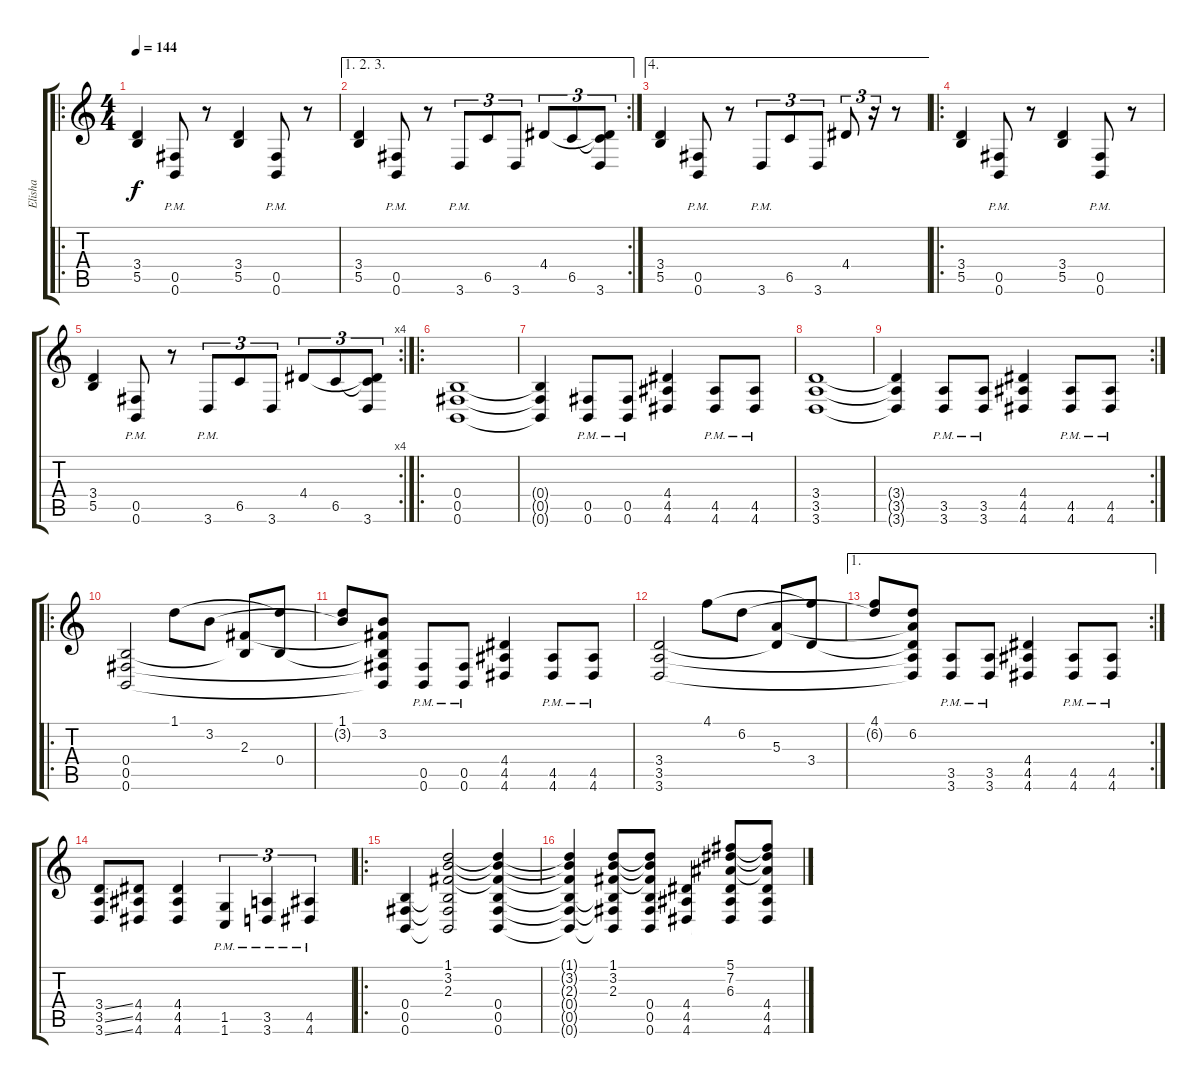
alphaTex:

\track ("Elisha" "Elisha") {instrument overdrivenguitar}
\staff {score tabs}
\tuning (Db4 Ab3 E3 B2 Gb2 B1) {hide}
\ro
\ts (4 4)
\tempo 144
\clef g2
\ks c
(3.4 5.5).4{dy f} (0.5{pm} 0.6{pm}).8 r.8 (3.4 5.5).4 (0.5{pm} 0.6{pm}).8 r.8 |
\ae (1 2 3)
\rc 2
(3.4 5.5).4 (0.5{pm} 0.6{pm}).8 r.8 3.6{pm}.8{tu (3 2)} 6.5.8{tu (3 2)} 3.6.8{tu (3 2)} 4.4.8{tu (3 2)} 6.5.8{tu (3 2)} (4.4{t} 6.5{t} 3.6).8{tu (3 2)} |
\ae 4
(3.4 5.5).4 (0.5{pm} 0.6{pm}).8 r.8 3.6{pm}.8{tu (3 2)} 6.5.8{tu (3 2)} 3.6.8{tu (3 2)} 4.4.8{tu (3 2)} r.16{tu (3 2)} r.8 |
\ro
(3.4 5.5).4 (0.5{pm} 0.6{pm}).8 r.8 (3.4 5.5).4 (0.5{pm} 0.6{pm}).8 r.8 |
\rc 4
(3.4 5.5).4 (0.5{pm} 0.6{pm}).8 r.8 3.6{pm}.8{tu (3 2)} 6.5.8{tu (3 2)} 3.6.8{tu (3 2)} 4.4.8{tu (3 2)} 6.5.8{tu (3 2)} (4.4{t} 6.5{t} 3.6).8{tu (3 2)} |
\ro
(0.4 0.5 0.6).1 |
(0.4{t} 0.5{t} 0.6{t}).4 (0.5{pm} 0.6{pm}).8 (0.5{pm} 0.6{pm}).8 (4.4 4.5 4.6).4 (4.5{pm} 4.6{pm}).8 (4.5{pm} 4.6{pm}).8 |
(3.4 3.5 3.6).1 |
\rc 2
(3.4{t} 3.5{t} 3.6{t}).4 (3.5{pm} 3.6{pm}).8 (3.5{pm} 3.6{pm}).8 (4.4 4.5 4.6).4 (4.5{pm} 4.6{pm}).8 (4.5{pm} 4.6{pm}).8 |
\ro
(0.4 0.5 0.6).2 1.1.8 3.2.8 (2.3 0.4{t}).8 (1.1{t} 0.4).8 |
(1.1 3.2{t}).8 (3.2 2.3{t} 0.4{t} 0.5{t} 0.6{t}).8 (0.5{pm} 0.6{pm}).8 (0.5{pm} 0.6{pm}).8 (4.4 4.5 4.6).4 (4.5{pm} 4.6{pm}).8 (4.5{pm} 4.6{pm}).8 |
(3.4 3.5 3.6).2 4.1.8 6.2.8 (5.3 3.4{t}).8 (4.1{t} 3.4).8 |
\ae 1
\rc 2
(4.1 6.2{t}).8 (6.2 5.3{t} 3.4{t} 3.5{t} 3.6{t}).8 (3.5{pm} 3.6{pm}).8 (3.5{pm} 3.6{pm}).8 (4.4 4.5 4.6).4 (4.5{pm} 4.6{pm}).8 (4.5{pm} 4.6{pm}).8 |
(3.4{ss} 3.5{ss} 3.6{ss}).8 (4.4 4.5 4.6).8 (4.4 4.5 4.6).4 (1.5{pm} 1.6{pm}).4{tu (3 2)} (3.5{pm} 3.6{pm}).4{tu (3 2)} (4.5{pm} 4.6{pm}).4{tu (3 2)} |
\ro
(0.4 0.5 0.6).4 (1.1 3.2 2.3 0.4{t} 0.5{t} 0.6{t}).2 (1.1{t} 3.2{t} 2.3{t} 0.4 0.5 0.6).4 |
(1.1{t} 3.2{t} 2.3{t} 0.4{t} 0.5{t} 0.6{t}).4 (1.1 3.2 2.3 0.4{t} 0.5{t} 0.6{t}).8 (1.1{t} 3.2{t} 2.3{t} 0.4 0.5 0.6).8 (4.4 4.5 4.6).4 (5.1 7.2 6.3 4.4{t} 4.5{t} 4.6{t}).8 (5.1{t} 7.2{t} 6.3{t} 4.4 4.5 4.6).8
